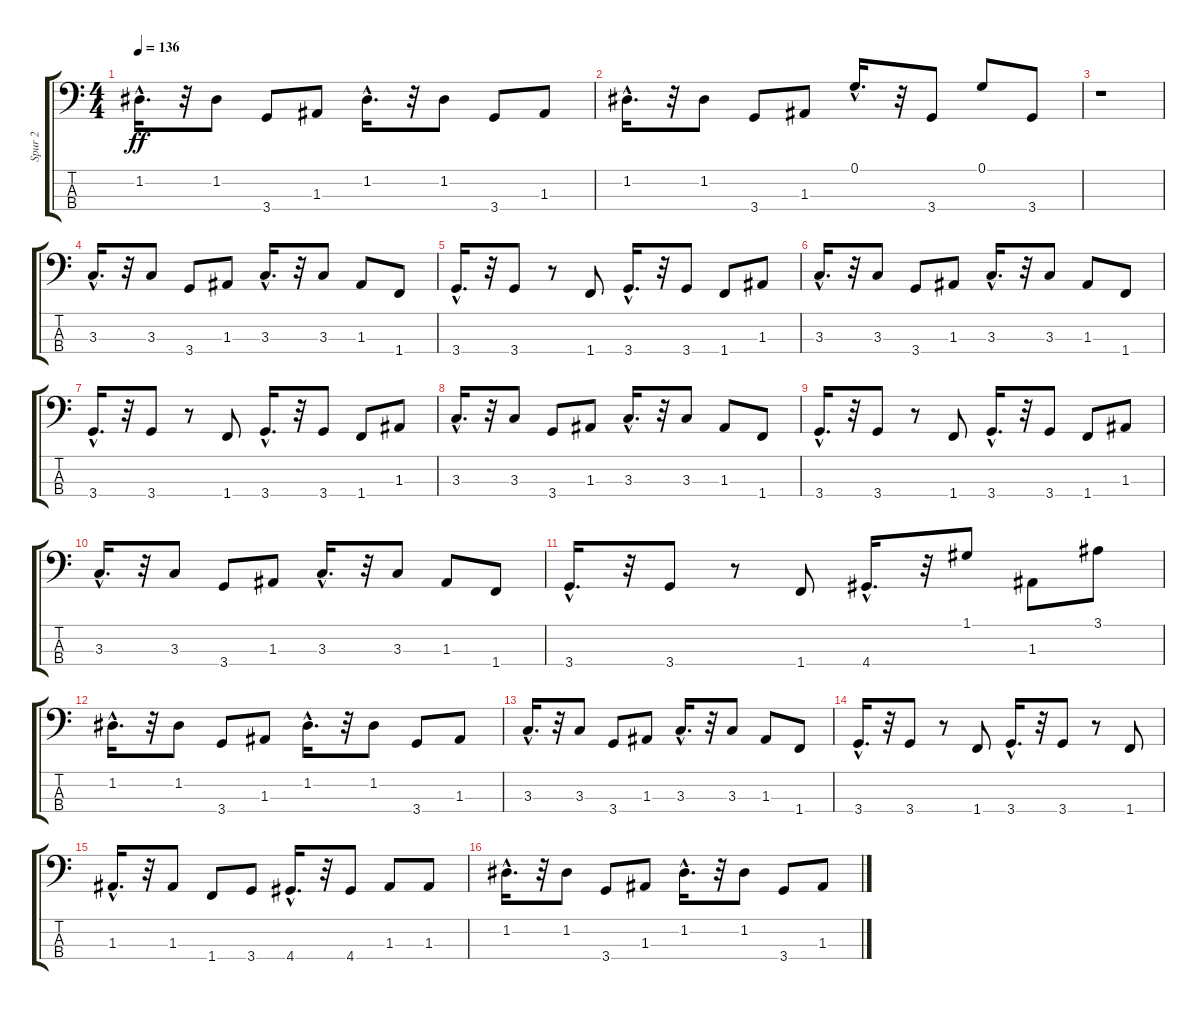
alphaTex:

\track ("Spur 2" "Spur 2") {instrument synthbass2}
\staff {score tabs}
\tuning (G2 D2 A1 E1) {hide}
\ts (4 4)
\tempo 136
\clef f4
\ks c
1.2{hac}.16{d dy ff} r.32 1.2.8 3.4.8 1.3.8 1.2{hac}.16{d} r.32 1.2.8 3.4.8 1.3.8 |
1.2{hac}.16{d} r.32 1.2.8 3.4.8 1.3.8 0.1{hac}.16{d} r.32 3.4.8 0.1.8 3.4.8 |
r.1 |
3.3{hac}.16{d} r.32 3.3.8 3.4.8 1.3.8 3.3{hac}.16{d} r.32 3.3.8 1.3.8 1.4.8 |
3.4{hac}.16{d} r.32 3.4.8 r.8 1.4.8 3.4{hac}.16{d} r.32 3.4.8 1.4.8 1.3.8 |
3.3{hac}.16{d} r.32 3.3.8 3.4.8 1.3.8 3.3{hac}.16{d} r.32 3.3.8 1.3.8 1.4.8 |
3.4{hac}.16{d} r.32 3.4.8 r.8 1.4.8 3.4{hac}.16{d} r.32 3.4.8 1.4.8 1.3.8 |
3.3{hac}.16{d} r.32 3.3.8 3.4.8 1.3.8 3.3{hac}.16{d} r.32 3.3.8 1.3.8 1.4.8 |
3.4{hac}.16{d} r.32 3.4.8 r.8 1.4.8 3.4{hac}.16{d} r.32 3.4.8 1.4.8 1.3.8 |
3.3{hac}.16{d} r.32 3.3.8 3.4.8 1.3.8 3.3{hac}.16{d} r.32 3.3.8 1.3.8 1.4.8 |
3.4{hac}.16{d} r.32 3.4.8 r.8 1.4.8 4.4{hac}.16{d} r.32 1.1.8 1.3.8 3.1.8 |
1.2{hac}.16{d} r.32 1.2.8 3.4.8 1.3.8 1.2{hac}.16{d} r.32 1.2.8 3.4.8 1.3.8 |
3.3{hac}.16{d} r.32 3.3.8 3.4.8 1.3.8 3.3{hac}.16{d} r.32 3.3.8 1.3.8 1.4.8 |
3.4{hac}.16{d} r.32 3.4.8 r.8 1.4.8 3.4{hac}.16{d} r.32 3.4.8 r.8 1.4.8 |
1.3{hac}.16{d} r.32 1.3.8 1.4.8 3.4.8 4.4{hac}.16{d} r.32 4.4.8 1.3.8 1.3.8 |
1.2{hac}.16{d} r.32 1.2.8 3.4.8 1.3.8 1.2{hac}.16{d} r.32 1.2.8 3.4.8 1.3.8
